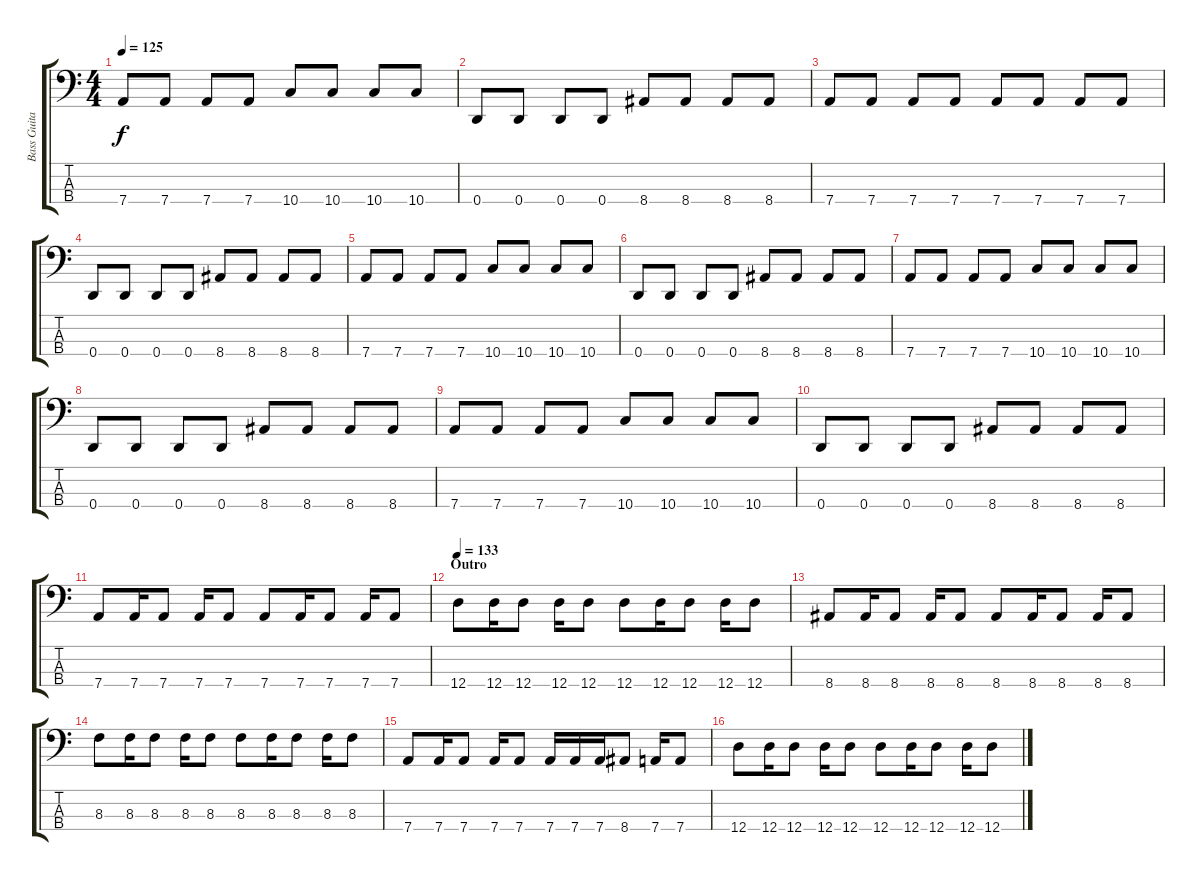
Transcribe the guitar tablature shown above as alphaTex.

\track ("Bass Guitar" "Bass Guita") {instrument electricbassfinger}
\staff {score tabs}
\tuning (G2 D2 A1 D1) {hide}
\ts (4 4)
\tempo 125
\clef f4
\ks c
7.4.8{dy f} 7.4.8 7.4.8 7.4.8 10.4.8 10.4.8 10.4.8 10.4.8 |
0.4.8 0.4.8 0.4.8 0.4.8 8.4.8 8.4.8 8.4.8 8.4.8 |
7.4.8 7.4.8 7.4.8 7.4.8 7.4.8 7.4.8 7.4.8 7.4.8 |
0.4.8 0.4.8 0.4.8 0.4.8 8.4.8 8.4.8 8.4.8 8.4.8 |
7.4.8 7.4.8 7.4.8 7.4.8 10.4.8 10.4.8 10.4.8 10.4.8 |
0.4.8 0.4.8 0.4.8 0.4.8 8.4.8 8.4.8 8.4.8 8.4.8 |
7.4.8 7.4.8 7.4.8 7.4.8 10.4.8 10.4.8 10.4.8 10.4.8 |
0.4.8 0.4.8 0.4.8 0.4.8 8.4.8 8.4.8 8.4.8 8.4.8 |
7.4.8 7.4.8 7.4.8 7.4.8 10.4.8 10.4.8 10.4.8 10.4.8 |
0.4.8 0.4.8 0.4.8 0.4.8 8.4.8 8.4.8 8.4.8 8.4.8 |
7.4.8 7.4.16 7.4.8 7.4.16 7.4.8 7.4.8 7.4.16 7.4.8 7.4.16 7.4.8 |
\section ("" "Outro")
\tempo 133
12.4.8 12.4.16 12.4.8 12.4.16 12.4.8 12.4.8 12.4.16 12.4.8 12.4.16 12.4.8 |
8.4.8 8.4.16 8.4.8 8.4.16 8.4.8 8.4.8 8.4.16 8.4.8 8.4.16 8.4.8 |
8.3.8 8.3.16 8.3.8 8.3.16 8.3.8 8.3.8 8.3.16 8.3.8 8.3.16 8.3.8 |
7.4.8 7.4.16 7.4.8 7.4.16 7.4.8 7.4.16 7.4.16 7.4.16 8.4.8 7.4.16 7.4.8 |
12.4.8 12.4.16 12.4.8 12.4.16 12.4.8 12.4.8 12.4.16 12.4.8 12.4.16 12.4.8
